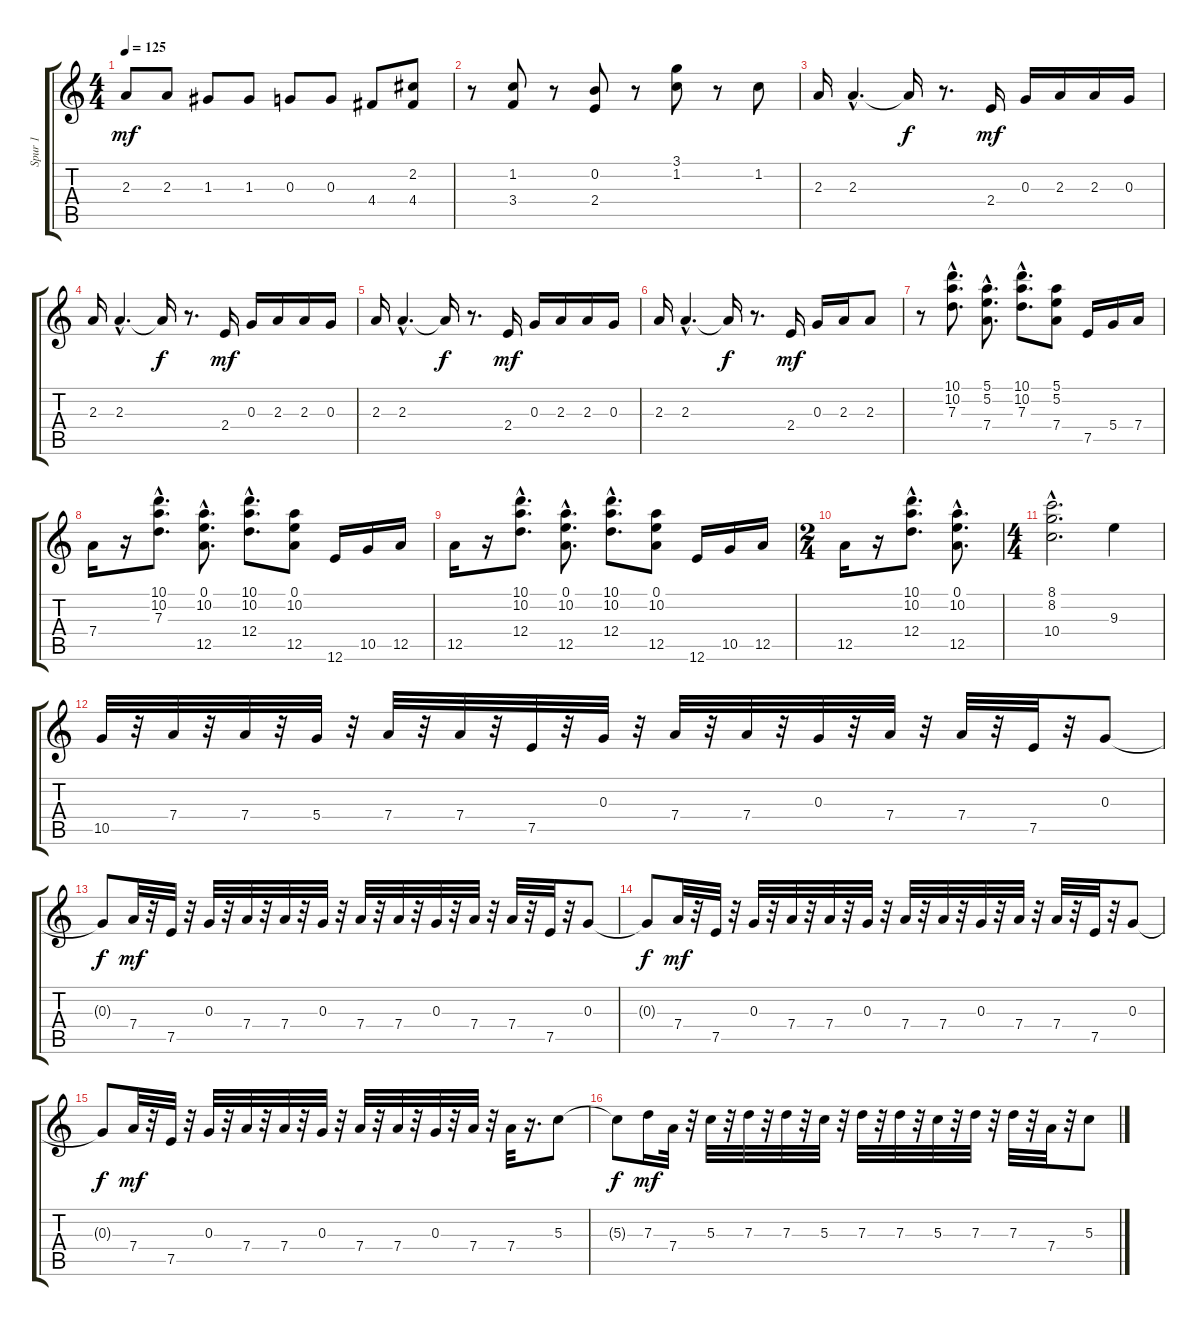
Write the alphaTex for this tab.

\track ("Spur 1" "Spur 1") {instrument overdrivenguitar}
\staff {score tabs}
\tuning (E4 B3 G3 D3 A2 E2) {hide}
\ts (4 4)
\tempo 125
\clef g2
\ks c
2.3.8{dy mf} 2.3.8 1.3.8 1.3.8 0.3.8 0.3.8 4.4.8 (2.2 4.4).8 |
r.8 (1.2 3.4).8 r.8 (0.2 2.4).8 r.8 (3.1 1.2).8 r.8 1.2.8 |
2.3.16 2.3{hac}.4{d} 2.3{t}.16{dy f} r.8{d} 2.4.16{dy mf} 0.3.16 2.3.16 2.3.16 0.3.16 |
2.3.16 2.3{hac}.4{d} 2.3{t}.16{dy f} r.8{d} 2.4.16{dy mf} 0.3.16 2.3.16 2.3.16 0.3.16 |
2.3.16 2.3{hac}.4{d} 2.3{t}.16{dy f} r.8{d} 2.4.16{dy mf} 0.3.16 2.3.16 2.3.16 0.3.16 |
2.3.16 2.3{hac}.4{d} 2.3{t}.16{dy f} r.8{d} 2.4.16{dy mf} 0.3.16 2.3.16 2.3.8 |
r.8 (10.1{hac} 10.2{hac} 7.3{hac}).8{d} (5.1{hac} 5.2{hac} 7.4{hac}).8{d} (10.1{hac} 10.2{hac} 7.3{hac}).8{d} (5.1 5.2 7.4).8 7.5.16 5.4.16 7.4.16 |
7.4.16 r.16 (10.1{hac} 10.2{hac} 7.3{hac}).8{d} (0.1{hac} 10.2{hac} 12.5{hac}).8{d} (10.1{hac} 10.2{hac} 12.4{hac}).8{d} (0.1 10.2 12.5).8 12.6.16 10.5.16 12.5.16 |
12.5.16 r.16 (10.1{hac} 10.2{hac} 12.4{hac}).8{d} (0.1{hac} 10.2{hac} 12.5{hac}).8{d} (10.1{hac} 10.2{hac} 12.4{hac}).8{d} (0.1 10.2 12.5).8 12.6.16 10.5.16 12.5.16 |
\ts (2 4)
12.5.16 r.16 (10.1{hac} 10.2{hac} 12.4{hac}).8{d} (0.1{hac} 10.2{hac} 12.5{hac}).8{d} |
\ts (4 4)
(8.1{hac} 8.2{hac} 10.4{hac}).2{d} 9.3.4 |
10.5.32 r.32 7.4.32 r.32 7.4.32 r.32 5.4.32 r.32 7.4.32 r.32 7.4.32 r.32 7.5.32 r.32 0.3.32 r.32 7.4.32 r.32 7.4.32 r.32 0.3.32 r.32 7.4.32 r.32 7.4.32 r.32 7.5.32 r.32 0.3.8 |
0.3{t}.8{dy f} 7.4.32{dy mf} r.32 7.5.32 r.32 0.3.32 r.32 7.4.32 r.32 7.4.32 r.32 0.3.32 r.32 7.4.32 r.32 7.4.32 r.32 0.3.32 r.32 7.4.32 r.32 7.4.32 r.32 7.5.32 r.32 0.3.8 |
0.3{t}.8{dy f} 7.4.32{dy mf} r.32 7.5.32 r.32 0.3.32 r.32 7.4.32 r.32 7.4.32 r.32 0.3.32 r.32 7.4.32 r.32 7.4.32 r.32 0.3.32 r.32 7.4.32 r.32 7.4.32 r.32 7.5.32 r.32 0.3.8 |
0.3{t}.8{dy f} 7.4.32{dy mf} r.32 7.5.32 r.32 0.3.32 r.32 7.4.32 r.32 7.4.32 r.32 0.3.32 r.32 7.4.32 r.32 7.4.32 r.32 0.3.32 r.32 7.4.32 r.32 7.4.32 r.16{d} 5.3.8 |
5.3{t}.8{dy f} 7.3.16{dy mf} 7.4.32 r.32 5.3.32 r.32 7.3.32 r.32 7.3.32 r.32 5.3.32 r.32 7.3.32 r.32 7.3.32 r.32 5.3.32 r.32 7.3.32 r.32 7.3.32 r.32 7.4.32 r.32 5.3.8
